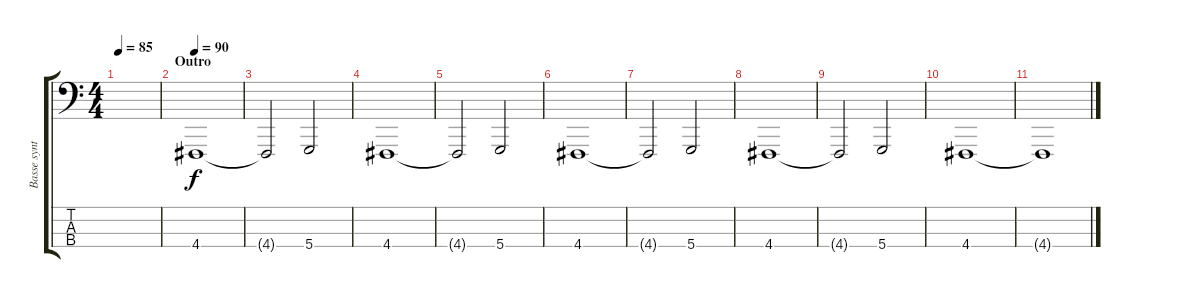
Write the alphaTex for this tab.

\track ("Basse synthé" "Basse synt") {instrument lead2sawtooth}
\staff {score tabs}
\tuning (F2 C2 G1 D1) {hide}
\ts (4 4)
\tempo 85
\clef f4
\ks c
|
\section ("" "Outro")
\tempo 90
4.4.1 |
4.4{t}.2 5.4.2 |
4.4.1 |
4.4{t}.2 5.4.2 |
4.4.1 |
4.4{t}.2 5.4.2 |
4.4.1 |
4.4{t}.2 5.4.2 |
4.4.1{volume 0} |
4.4{t}.1
